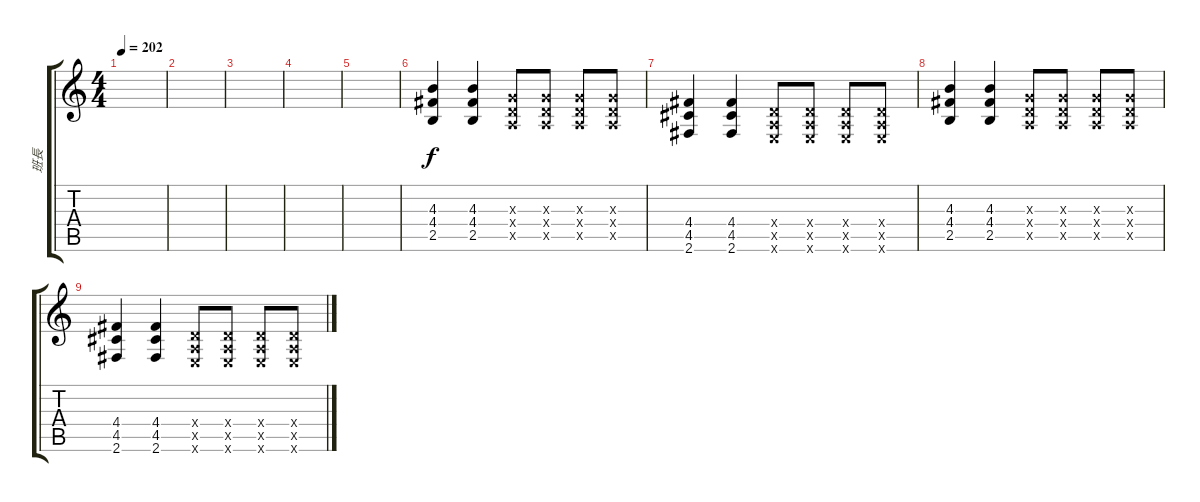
\track ("班長" "班長") {instrument distortionguitar}
\staff {score tabs}
\tuning (E4 B3 G3 D3 A2 E2) {hide}
\ts (4 4)
\tempo 202
\clef g2
\ks c
|
|
|
|
|
(4.3 4.4 2.5).4 (4.3 4.4 2.5).4 (0.3{x} 0.4{x} 0.5{x}).8 (0.3{x} 0.4{x} 0.5{x}).8 (0.3{x} 0.4{x} 0.5{x}).8 (0.3{x} 0.4{x} 0.5{x}).8 |
(4.4 4.5 2.6).4 (4.4 4.5 2.6).4 (0.4{x} 0.5{x} 0.6{x}).8 (0.4{x} 0.5{x} 0.6{x}).8 (0.4{x} 0.5{x} 0.6{x}).8 (0.4{x} 0.5{x} 0.6{x}).8 |
(4.3 4.4 2.5).4 (4.3 4.4 2.5).4 (0.3{x} 0.4{x} 0.5{x}).8 (0.3{x} 0.4{x} 0.5{x}).8 (0.3{x} 0.4{x} 0.5{x}).8 (0.3{x} 0.4{x} 0.5{x}).8 |
(4.4 4.5 2.6).4 (4.4 4.5 2.6).4 (0.4{x} 0.5{x} 0.6{x}).8 (0.4{x} 0.5{x} 0.6{x}).8 (0.4{x} 0.5{x} 0.6{x}).8 (0.4{x} 0.5{x} 0.6{x}).8
